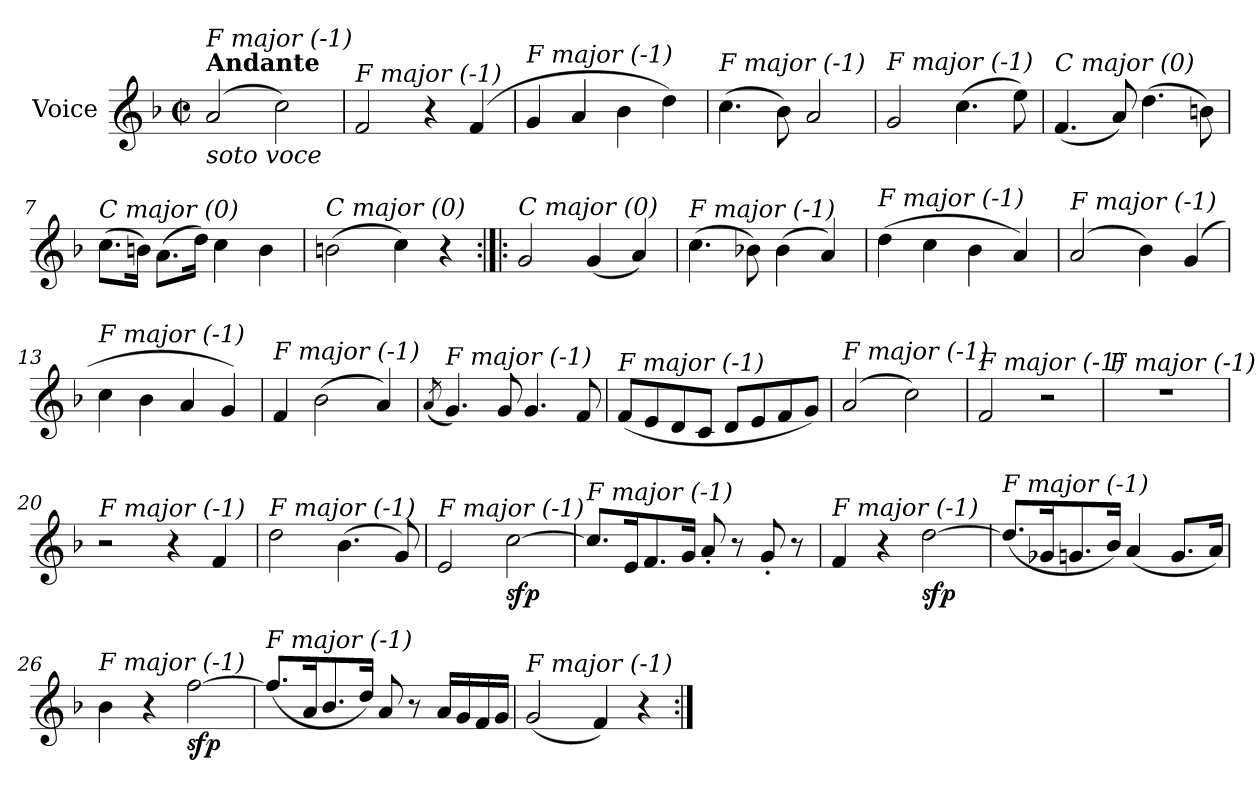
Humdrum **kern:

**kern	**dynam
*part1	*part1
*staff1	*staff1
*I"Voice	*
*I'V	*
*clefG2	*
*k[b-]	*
*F:	*
*M2/2	*
*met(c|)	*
=1	=1
!LO:TX:a:B:t=Andante	!
!LO:TX:b:i:t=soto voce	!
!LO:TX:i:t=F major (-1)	!
(>2a/	.
2cc\)	.
=2	=2
!LO:TX:i:t=F major (-1)	!
2f/	.
4r	.
(>4f/	.
=3	=3
!LO:TX:i:t=F major (-1)	!
4g/	.
4a/	.
4b-\	.
4dd\)	.
=4	=4
!LO:TX:i:t=F major (-1)	!
(>4.cc\	.
8b-\)	.
2a/	.
=5	=5
!LO:TX:i:t=F major (-1)	!
2g/	.
(>4.cc\	.
8ee\)	.
=6	=6
!LO:TX:i:t=C major (0)	!
(<4.f/	.
8a/)	.
(>4.dd\	.
8bn\)	.
!!LO:LB:g=z
=7	=7
!LO:TX:i:t=C major (0)	!
(>8.cc\L	.
16bn\Jk)	.
(>8.a\L	.
16dd\Jk)	.
4cc\	.
4b\	.
=8	=8
!LO:TX:i:t=C major (0)	!
(>2bn\	.
4cc\)	.
4r	.
=9:|!|:	=9:|!|:
!LO:TX:i:t=C major (0)	!
2g/	.
(<4g/	.
4a/)	.
=10	=10
!LO:TX:i:t=F major (-1)	!
(>4.cc\	.
8b-X\)	.
(>4b-\	.
4a/)	.
=11	=11
!LO:TX:i:t=F major (-1)	!
(>4dd\	.
4cc\	.
4b-\	.
4a/)	.
=12	=12
!LO:TX:i:t=F major (-1)	!
(>2a/	.
4b-\)	.
(<4g/	.
!!LO:LB:g=z
=13	=13
!LO:TX:i:t=F major (-1)	!
4cc\	.
4b-\	.
4a/	.
4g/)	.
=14	=14
!LO:TX:i:t=F major (-1)	!
4f/	.
(>2b-\	.
4a/)	.
=15	=15
(<8qa/	.
!LO:TX:i:t=F major (-1)	!
4.g/)	.
8g/	.
4.g/	.
8f/	.
=16	=16
!LO:TX:i:t=F major (-1)	!
(<8f/L	.
8e/	.
8d/	.
8c/J	.
8d/L	.
8e/	.
8f/	.
8g/J)	.
=17	=17
!LO:TX:i:t=F major (-1)	!
(>2a/	.
2cc\)	.
=18	=18
!LO:TX:i:t=F major (-1)	!
2f/	.
2r	.
!!LO:LB:g=z
=19	=19
!LO:TX:i:t=F major (-1)	!
1r	.
=20	=20
!LO:TX:i:t=F major (-1)	!
2r	.
4r	.
4f/	.
=21	=21
!LO:TX:i:t=F major (-1)	!
2dd\	.
(>4.b-\	.
8g/)	.
=22	=22
!LO:TX:i:t=F major (-1)	!
2e/	.
!	!LO:DY:b
[2cc\	sfp
=23	=23
!LO:TX:i:t=F major (-1)	!
8.cc/L]	.
16e/k	.
8.f/	.
16g/Jk	.
8a'</	.
8r	.
8g'</	.
8r	.
=24	=24
!LO:TX:i:t=F major (-1)	!
4f/	.
4r	.
!	!LO:DY:b
[2dd\	sfp
!!LO:LB:g=z
=25	=25
!LO:TX:i:t=F major (-1)	!
(<8.dd/L]	.
16g-Xi/k	.
8.g/	.
16b-/Jk)	.
(<4a/	.
8.g/L	.
16a/Jk)	.
=26	=26
!LO:TX:i:t=F major (-1)	!
4b-\	.
4r	.
!	!LO:DY:b
[2ff\	sfp
=27	=27
!LO:TX:i:t=F major (-1)	!
(<8.ff/L]	.
16a/k	.
8.b-/	.
16dd/Jk)	.
8a/	.
8r	.
16a/LL	.
16g/	.
16f/	.
16g/JJ	.
=28	=28
!LO:TX:i:t=F major (-1)	!
(<2g/	.
4f/)	.
4r	.
=:|!	=:|!
*-	*-
